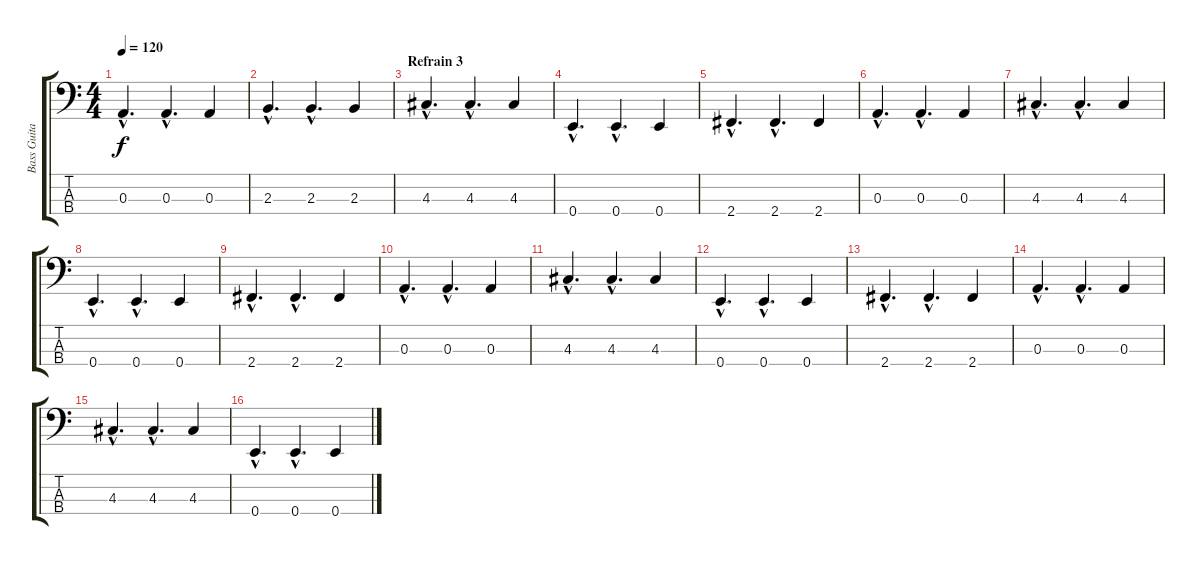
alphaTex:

\track ("Bass Guitar" "Bass Guita") {instrument electricbassfinger}
\staff {score tabs}
\tuning (G2 D2 A1 E1) {hide}
\ts (4 4)
\tempo 120
\clef f4
\ks c
0.3{hac}.4{d dy f} 0.3{hac}.4{d} 0.3.4 |
2.3{hac}.4{d} 2.3{hac}.4{d} 2.3.4 |
\section ("" "Refrain 3")
4.3{hac}.4{d} 4.3{hac}.4{d} 4.3.4 |
0.4{hac}.4{d} 0.4{hac}.4{d} 0.4.4 |
2.4{hac}.4{d} 2.4{hac}.4{d} 2.4.4 |
0.3{hac}.4{d} 0.3{hac}.4{d} 0.3.4 |
4.3{hac}.4{d} 4.3{hac}.4{d} 4.3.4 |
0.4{hac}.4{d} 0.4{hac}.4{d} 0.4.4 |
2.4{hac}.4{d} 2.4{hac}.4{d} 2.4.4 |
0.3{hac}.4{d} 0.3{hac}.4{d} 0.3.4 |
4.3{hac}.4{d} 4.3{hac}.4{d} 4.3.4 |
0.4{hac}.4{d} 0.4{hac}.4{d} 0.4.4 |
2.4{hac}.4{d} 2.4{hac}.4{d} 2.4.4 |
0.3{hac}.4{d} 0.3{hac}.4{d} 0.3.4 |
4.3{hac}.4{d} 4.3{hac}.4{d} 4.3.4 |
0.4{hac}.4{d} 0.4{hac}.4{d} 0.4.4
